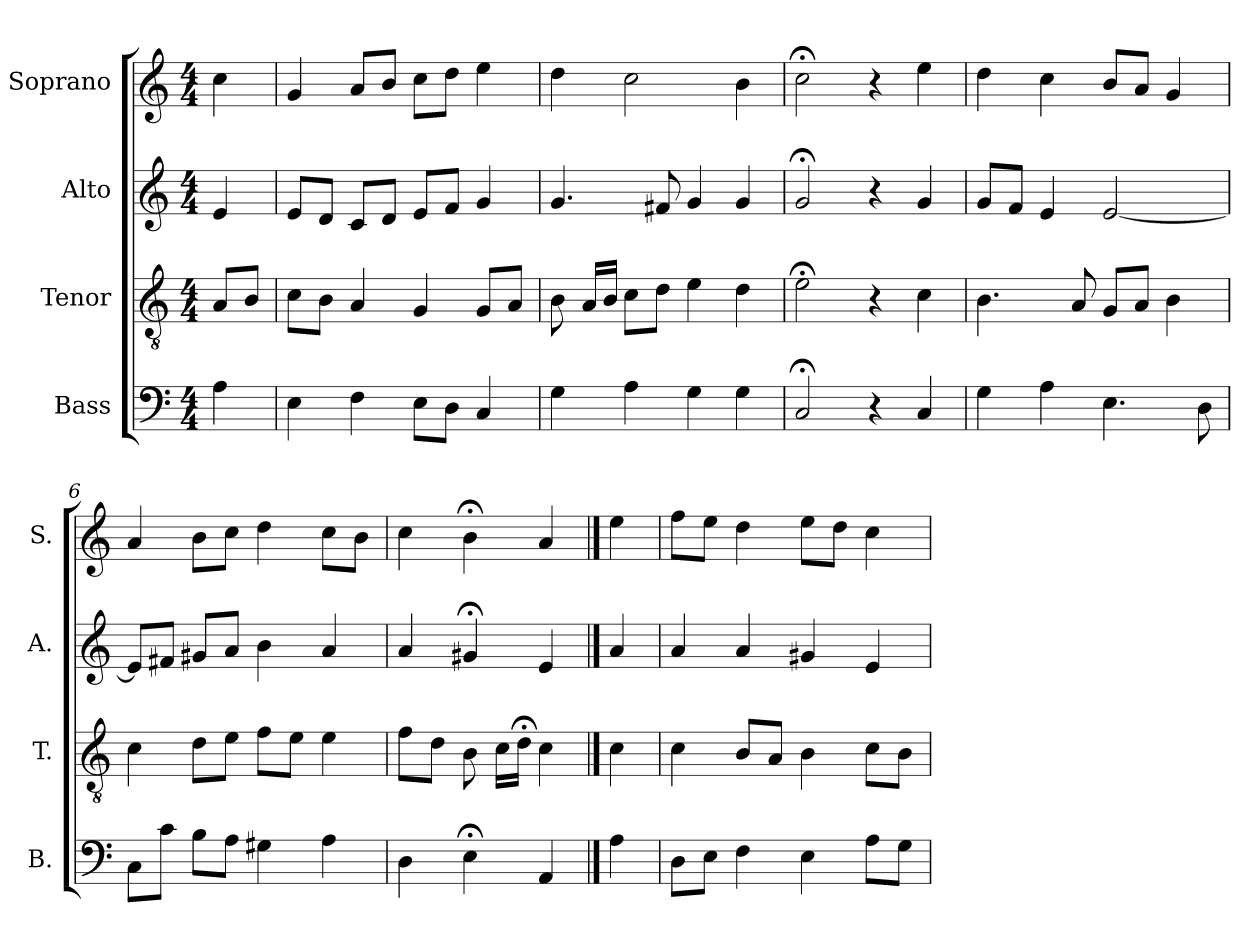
**kern	**kern	**kern	**kern
*part4	*part3	*part2	*part1
*staff4	*staff3	*staff2	*staff1
*I"Bass	*I"Tenor	*I"Alto	*I"Soprano
*I'B.	*I'T.	*I'A.	*I'S.
*clefF4	*clefGv2	*clefG2	*clefG2
*	*ITrd7c12	*	*
*k[]	*k[]	*k[]	*k[]
*C:	*C:	*C:	*C:
*M4/4	*M4/4	*M4/4	*M4/4
=1	=1	=1	=1
4A\	8AA/L	4e/	4cc\
.	8BB/J	.	.
=2	=2	=2	=2
4E\	8C\L	8e/L	4g/
.	8BB\J	8d/J	.
4F\	4AA/	8c/L	8a/L
.	.	8d/J	8b/J
8E\L	4GG/	8e/L	8cc\L
8D\J	.	8f/J	8dd\J
4C/	8GG/L	4g/	4ee\
.	8AA/J	.	.
=3	=3	=3	=3
4G\	8BB\	4.g/	4dd\
.	16AA/LL	.	.
.	16BB/JJ	.	.
4A\	8C\L	.	2cc\
.	8D\J	8f#X/	.
4G\	4E\	4g/	.
4G\	4D\	4g/	4b\
=4	=4	=4	=4
2C;</	2E;<\	2g;</	2cc;<\
4r	4r	4r	4r
4C/	4C\	4g/	4ee\
=5	=5	=5	=5
4G\	4.BB\	8g/L	4dd\
.	.	8f/J	.
4A\	.	4e/	4cc\
.	8AA/	.	.
4.E\	8GG/L	[2e/	8b/L
.	8AA/J	.	8a/J
.	4BB\	.	4g/
8D\	.	.	.
!!LO:LB:g=z
=6	=6	=6	=6
8C\L	4C\	8e/L]	4a/
8c\J	.	8f#X/J	.
8B\L	8D\L	8g#X/L	8b\L
8A\J	8E\J	8a/J	8cc\J
4G#X\	8F\L	4b\	4dd\
.	8E\J	.	.
4A\	4E\	4a/	8cc\L
.	.	.	8b\J
=7	=7	=7	=7
4D\	8F\L	4a/	4cc\
.	8D\J	.	.
4E;<\	8BB\	4g#X;</	4b;<\
.	16C\LL	.	.
.	16D;<\JJ	.	.
4AA/	4C\	4e/	4a/
==8	==8	==8	==8
4A\	4C\	4a/	4ee\
=9	=9	=9	=9
8D\L	4C\	4a/	8ff\L
8E\J	.	.	8ee\J
4F\	8BB/L	4a/	4dd\
.	8AA/J	.	.
4E\	4BB\	4g#X/	8ee\L
.	.	.	8dd\J
8A\L	8C\L	4e/	4cc\
8G\J	8BB\J	.	.
=	=	=	=
*-	*-	*-	*-
